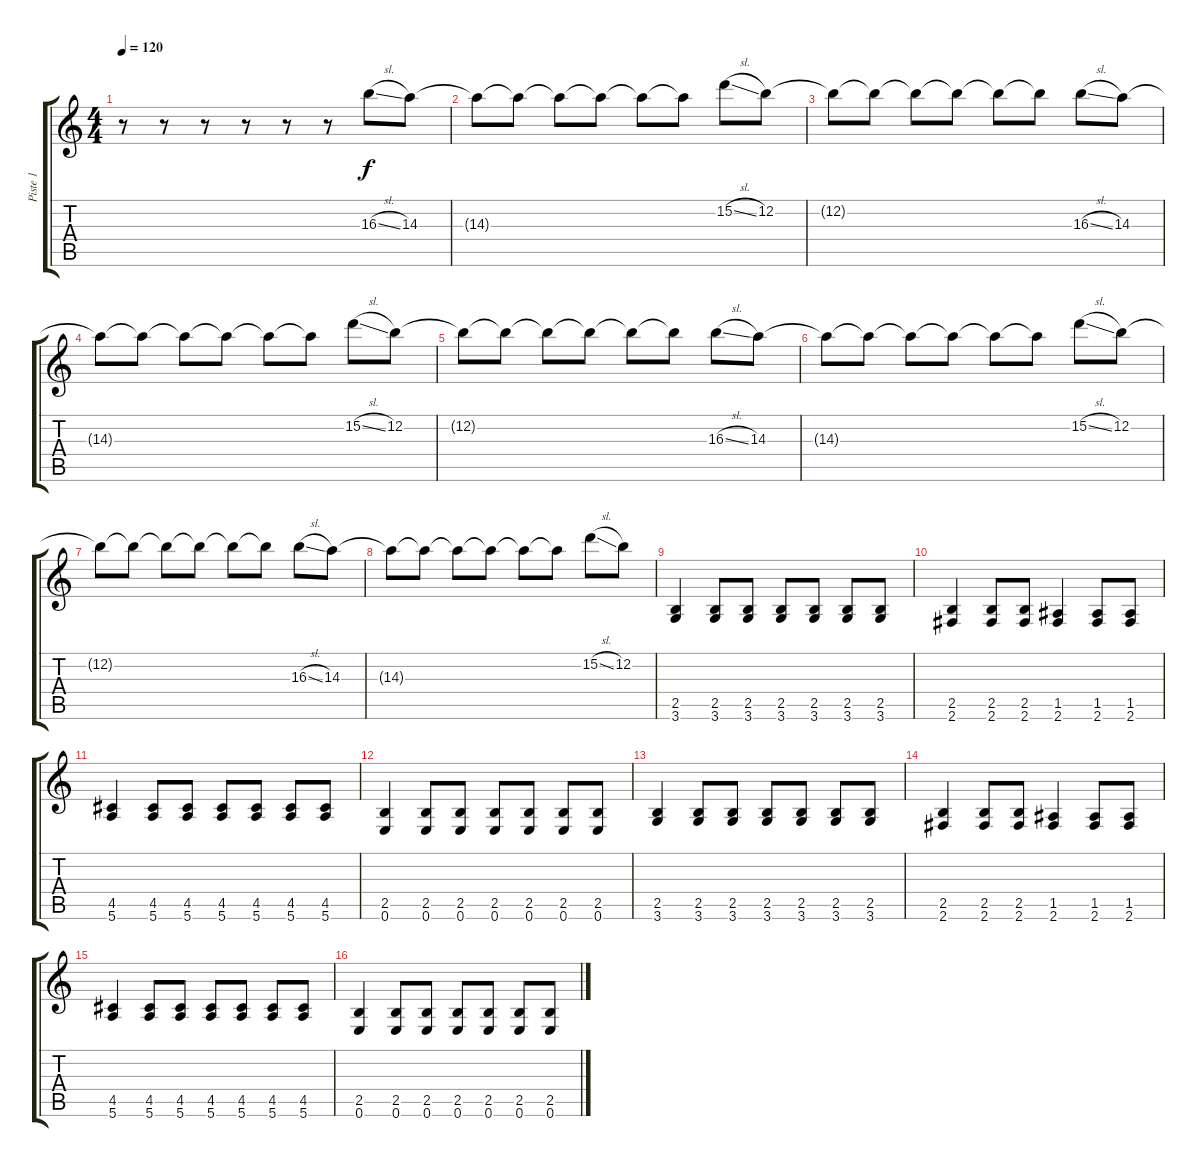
\track ("Piste 1" "Piste 1") {instrument overdrivenguitar}
\staff {score tabs}
\tuning (E4 B3 G3 D3 A2 E2) {hide}
\ts (4 4)
\tempo 120
\clef g2
\ks c
r.8{dy f} r.8 r.8 r.8 r.8 r.8 16.3{sl}.8 14.3.8 |
14.3{t}.8 14.3{t}.8 14.3{t}.8 14.3{t}.8 14.3{t}.8 14.3{t}.8 15.2{sl}.8 12.2.8 |
12.2{t}.8 12.2{t}.8 12.2{t}.8 12.2{t}.8 12.2{t}.8 12.2{t}.8 16.3{sl}.8 14.3.8 |
14.3{t}.8 14.3{t}.8 14.3{t}.8 14.3{t}.8 14.3{t}.8 14.3{t}.8 15.2{sl}.8 12.2.8 |
12.2{t}.8 12.2{t}.8 12.2{t}.8 12.2{t}.8 12.2{t}.8 12.2{t}.8 16.3{sl}.8 14.3.8 |
14.3{t}.8 14.3{t}.8 14.3{t}.8 14.3{t}.8 14.3{t}.8 14.3{t}.8 15.2{sl}.8 12.2.8 |
12.2{t}.8 12.2{t}.8 12.2{t}.8 12.2{t}.8 12.2{t}.8 12.2{t}.8 16.3{sl}.8 14.3.8 |
14.3{t}.8 14.3{t}.8 14.3{t}.8 14.3{t}.8 14.3{t}.8 14.3{t}.8 15.2{sl}.8 12.2.8 |
(2.5 3.6).4 (2.5 3.6).8 (2.5 3.6).8 (2.5 3.6).8 (2.5 3.6).8 (2.5 3.6).8 (2.5 3.6).8 |
(2.5 2.6).4 (2.5 2.6).8 (2.5 2.6).8 (1.5 2.6).4 (1.5 2.6).8 (1.5 2.6).8 |
(4.5 5.6).4 (4.5 5.6).8 (4.5 5.6).8 (4.5 5.6).8 (4.5 5.6).8 (4.5 5.6).8 (4.5 5.6).8 |
(2.5 0.6).4 (2.5 0.6).8 (2.5 0.6).8 (2.5 0.6).8 (2.5 0.6).8 (2.5 0.6).8 (2.5 0.6).8 |
(2.5 3.6).4 (2.5 3.6).8 (2.5 3.6).8 (2.5 3.6).8 (2.5 3.6).8 (2.5 3.6).8 (2.5 3.6).8 |
(2.5 2.6).4 (2.5 2.6).8 (2.5 2.6).8 (1.5 2.6).4 (1.5 2.6).8 (1.5 2.6).8 |
(4.5 5.6).4 (4.5 5.6).8 (4.5 5.6).8 (4.5 5.6).8 (4.5 5.6).8 (4.5 5.6).8 (4.5 5.6).8 |
(2.5 0.6).4 (2.5 0.6).8 (2.5 0.6).8 (2.5 0.6).8 (2.5 0.6).8 (2.5 0.6).8 (2.5 0.6).8
